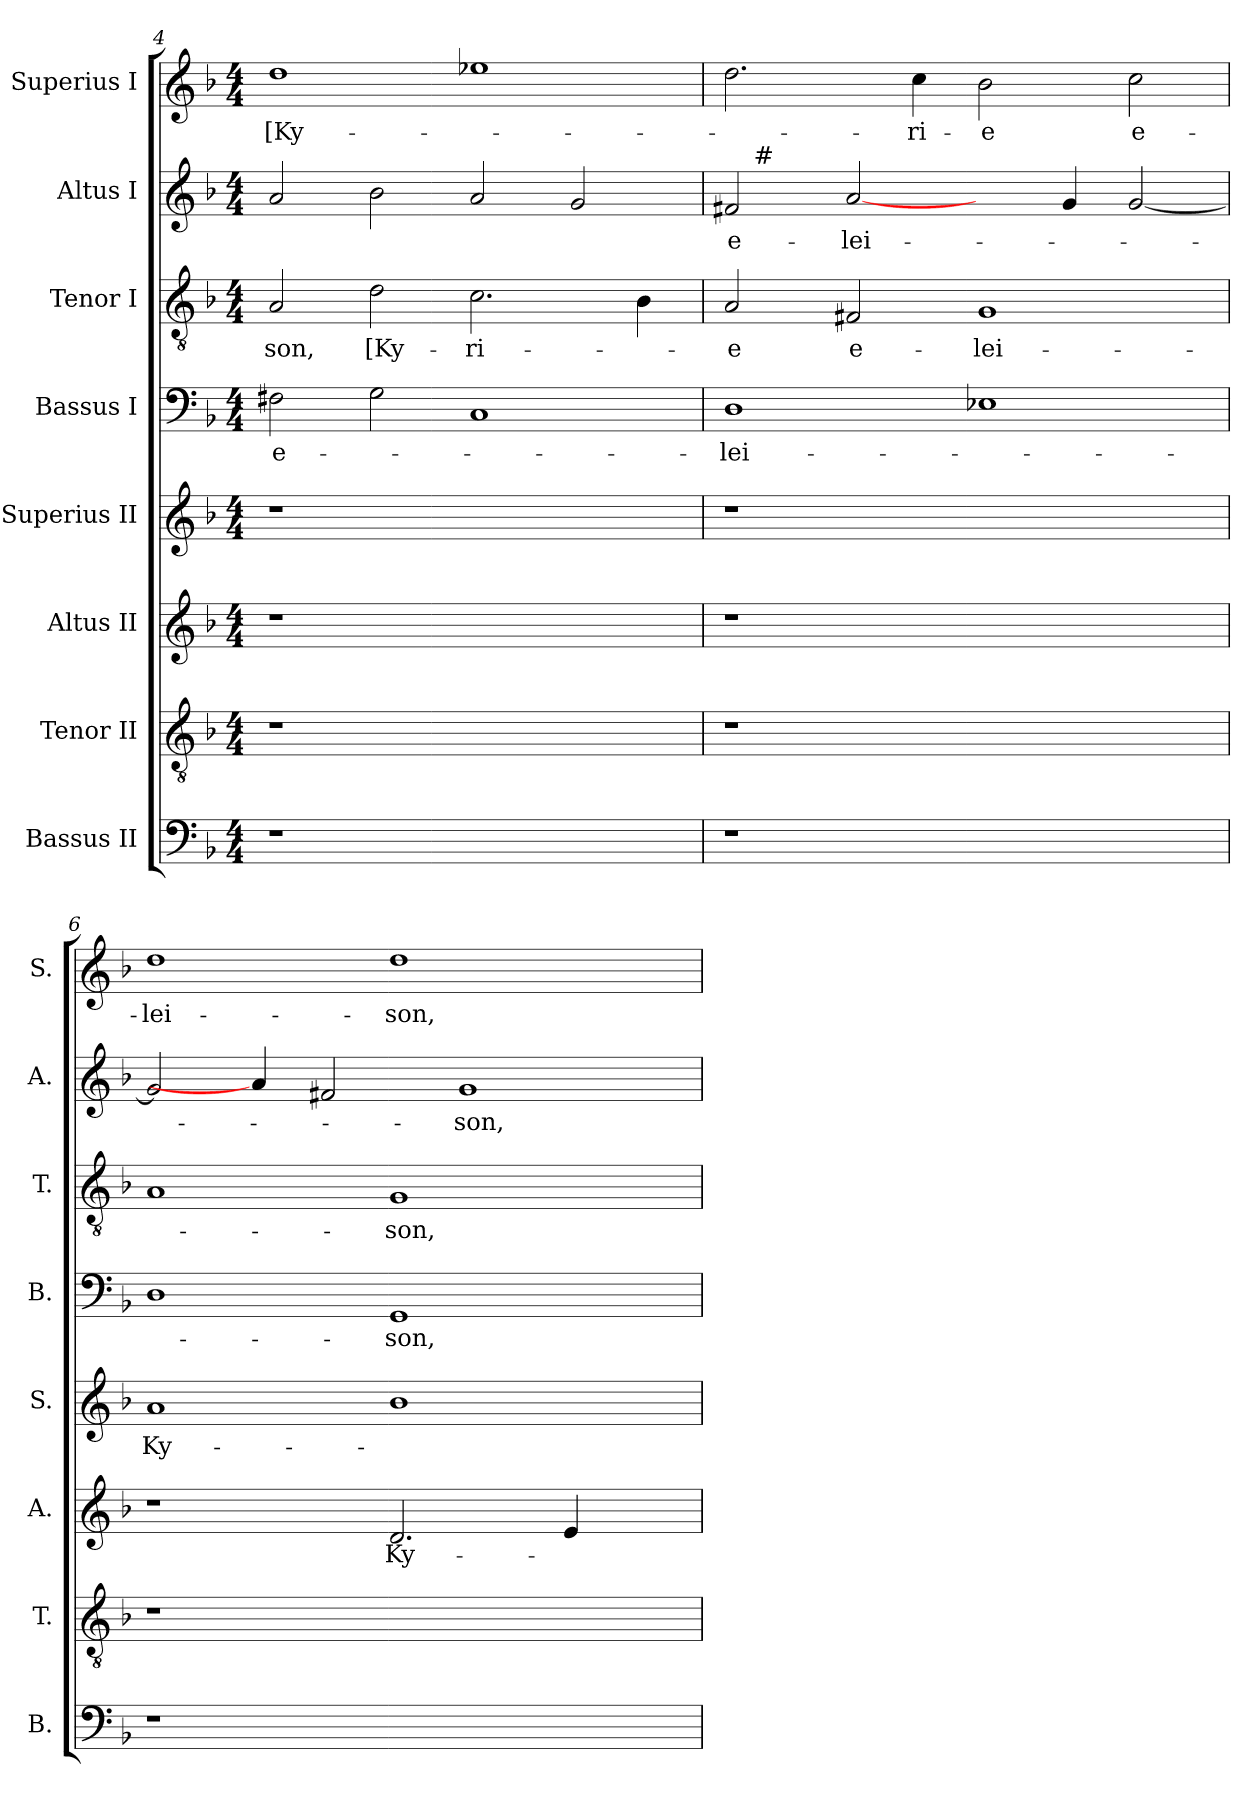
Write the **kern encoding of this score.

**kern	**kern	**kern	**text	**kern	**text	**kern	**text	**kern	**text	**kern	**text	**kern	**text
*part8	*part7	*part6	*part6	*part5	*part5	*part4	*part4	*part3	*part3	*part2	*part2	*part1	*part1
*staff8	*staff7	*staff6	*staff6	*staff5	*staff5	*staff4	*staff4	*staff3	*staff3	*staff2	*staff2	*staff1	*staff1
*I"Bassus II	*I"Tenor II	*I"Altus II	*	*I"Superius II	*	*I"Bassus I	*	*I"Tenor I	*	*I"Altus I	*	*I"Superius I	*
*I'B.	*I'T.	*I'A.	*	*I'S.	*	*I'B.	*	*I'T.	*	*I'A.	*	*I'S.	*
*clefF4	*clefGv2	*clefG2	*	*clefG2	*	*clefF4	*	*clefGv2	*	*clefG2	*	*clefG2	*
*	*ITrd7c12	*	*	*	*	*	*	*ITrd7c12	*	*	*	*	*
*k[b-]	*k[b-]	*k[b-]	*	*k[b-]	*	*k[b-]	*	*k[b-]	*	*k[b-]	*	*k[b-]	*
*d:	*d:	*d:	*	*d:	*	*d:	*	*d:	*	*d:	*	*d:	*
*M4/4	*M4/4	*M4/4	*	*M4/4	*	*M4/4	*	*M4/4	*	*M4/4	*	*M4/4	*
=4	=4	=4	=4	=4	=4	=4	=4	=4	=4	=4	=4	=4	=4
!LO:N:vis=1	!LO:N:vis=1	!LO:N:vis=1	!	!LO:N:vis=1	!	!	!LO:LY:b	!	!LO:LY:b	!	!	!	!LO:LY:b
1r	1r	1r	.	1r	.	2F#X\	e-	2AA/	-son,	2a/	.	1dd	[Ky-
!	!	!	!	!	!	!	!	!	!LO:LY:b	!	!	!	!
.	.	.	.	.	.	2G\	.	2D\	[Ky-	2b-\	.	.	.
!	!	!	!	!	!	!	!	!	!LO:LY:b	!	!	!	!
1ryy	1ryy	1ryy	.	1ryy	.	1C	.	2.C\	-ri-	2a/	.	1ee-X	.
.	.	.	.	.	.	.	.	.	.	2g/	.	.	.
.	.	.	.	.	.	.	.	4BB-\	.	.	.	.	.
=5	=5	=5	=5	=5	=5	=5	=5	=5	=5	=5	=5	=5	=5
!LO:N:vis=1	!LO:N:vis=1	!LO:N:vis=1	!	!LO:N:vis=1	!	!	!LO:LY:b	!	!LO:LY:b	!	!LO:LY:b	!	!
*	*	*	*	*	*	*	*	*	*	*^	*	*	*
1r	1r	1r	.	1r	.	1D	-lei-	2AA/	-e	2f#X/	16ryy	e-	2.dd\	.
!	!	!	!	!	!	!	!	!	!	!	!LO:TX:a:t=#	!	!	!
.	.	.	.	.	.	.	.	.	.	.	1ryy	.	.	.
!	!	!	!	!	!	!	!	!	!LO:LY:b	!	!	!LO:LY:b	!	!
.	.	.	.	.	.	.	.	2FF#X/	e-	[2a/	.	-lei-	.	.
!	!	!	!	!	!	!	!	!	!	!	!	!	!	!LO:LY:b
.	.	.	.	.	.	.	.	.	.	.	.	.	4cc\	-ri-
!	!	!	!	!	!	!	!	!	!LO:LY:b	!	!	!	!	!LO:LY:b
1ryy	1ryy	1ryy	.	1ryy	.	1E-X	.	1GG	-lei-	4ryy	.	.	2b-\	-e
.	.	.	.	.	.	.	.	.	.	.	2...ryy	.	.	.
.	.	.	.	.	.	.	.	.	.	4g/	.	.	.	.
!	!	!	!	!	!	!	!	!	!	!	!	!	!	!LO:LY:b
.	.	.	.	.	.	.	.	.	.	[<2g/	.	.	2cc\	e-
=6	=6	=6	=6	=6	=6	=6	=6	=6	=6	=6	=6	=6	=6	=6
!LO:N:vis=1	!LO:N:vis=1	!	!	!	!LO:LY:b	!	!	!	!	!	!	!	!	!LO:LY:b
*	*	*	*	*	*	*	*	*	*	*v	*v	*	*	*
1r	1r	1r	.	1a	Ky-	1D	.	1AA	.	2g/]	.	1dd	-lei-
.	.	.	.	.	.	.	.	.	.	4a/]	.	.	.
.	.	.	.	.	.	.	.	.	.	2f#X/	.	.	.
!	!	!	!LO:LY:b	!	!	!	!LO:LY:b	!	!LO:LY:b	!	!	!	!LO:LY:b
1ryy	1ryy	2.d/	Ky-	1b-	.	1GG	-son,	1GG	-son,	.	.	1dd	-son,
!	!	!	!	!	!	!	!	!	!	!	!LO:LY:b	!	!
.	.	.	.	.	.	.	.	.	.	1g	-son,	.	.
.	.	4e/	.	.	.	.	.	.	.	.	.	.	.
4ryy	4ryy	4ryy	.	4ryy	.	4ryy	.	4ryy	.	.	.	4ryy	.
=	=	=	=	=	=	=	=	=	=	=	=	=	=
*-	*-	*-	*-	*-	*-	*-	*-	*-	*-	*-	*-	*-	*-
